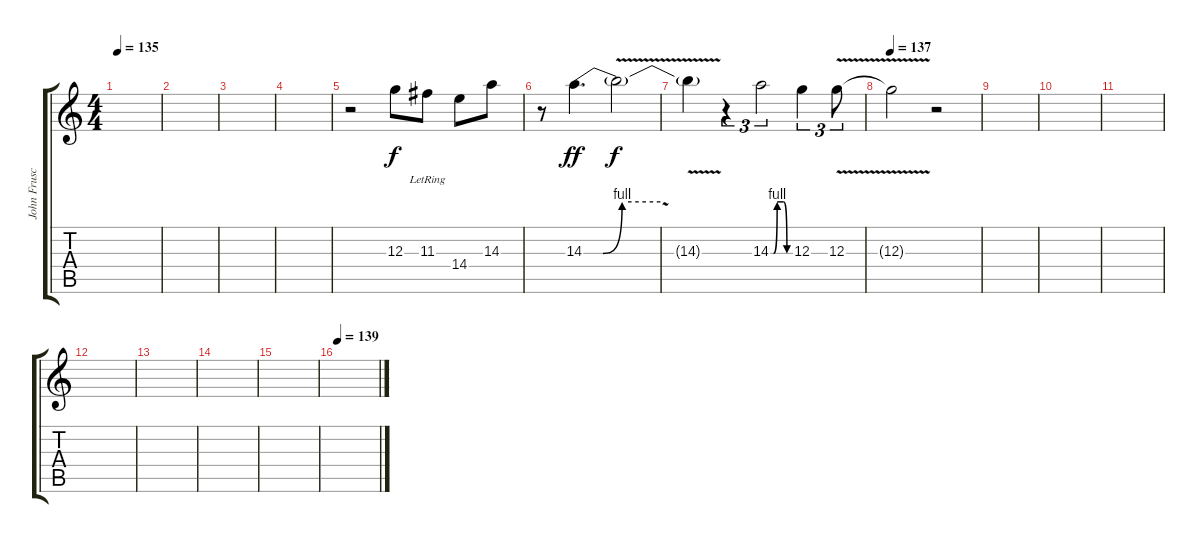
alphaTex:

\track ("John Frusciante - Guitar 2" "John Frusc") {instrument overdrivenguitar}
\staff {score tabs}
\tuning (E4 B3 G3 D3 A2 E2) {hide}
\ts (4 4)
\tempo 135
\clef g2
\ks c
|
|
|
|
r.2{instrument electricguitarjazz} 12.3.8{dy f} 11.3{lr}.8 14.4.8 14.3.8 |
r.8 14.3{be (custom 0 0 15 0 30 4 60 4)}.4{d dy ff} 14.3{v t}.2{dy f} |
14.3{t}.4 r.4{tu (3 2)} 14.3{be (custom 0 0 9 0 20 4 40 4 50 0 60 0)}.2{tu (3 2)} 12.3.4{tu (3 2)} 12.3{v}.8{tu (3 2)} |
\tempo 137
12.3{t}.2 r.2 |
|
|
|
|
|
|
|
\tempo 139
